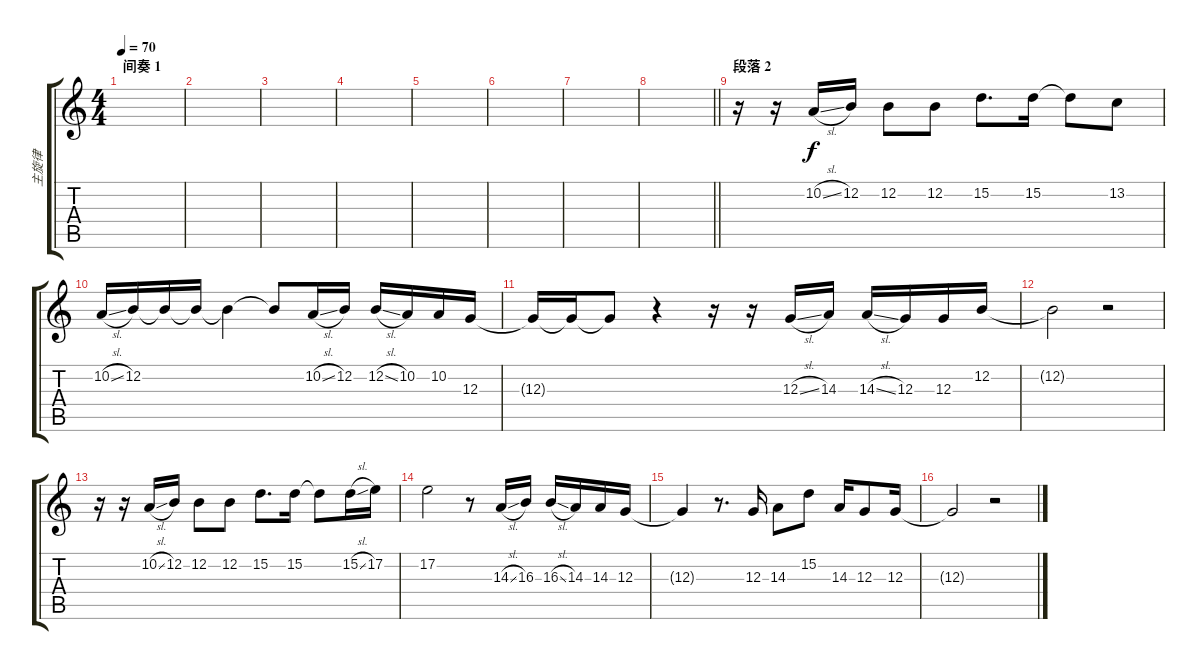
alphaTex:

\track ("主旋律" "主旋律") {instrument voiceoohs}
\staff {score tabs}
\tuning (E4 B3 G3 D3 A2 E2) {hide}
\ts (4 4)
\section ("" "间奏 1")
\tempo 70
\clef g2
\ks c
|
|
|
|
|
|
|
\barLineRight lightlight
|
\section ("" "段落 2")
r.16 r.16 10.2{sl}.16 12.2.16 12.2.8 12.2.8 15.2.8{d} 15.2.16 15.2{t}.8 13.2.8 |
10.2{sl}.16 12.2.16 12.2{t}.16 12.2{t}.16 12.2{t}.4 12.2{t}.8 10.2{sl}.16 12.2.16 12.2{sl}.16 10.2.16 10.2.16 12.3.16 |
12.3{t}.16 12.3{t}.16 12.3{t}.8 r.4 r.16 r.16 12.3{sl}.16 14.3.16 14.3{sl}.16 12.3.16 12.3.16 12.2.16 |
12.2{t}.2 r.2 |
r.16 r.16 10.2{sl}.16 12.2.16 12.2.8 12.2.8 15.2.8{d} 15.2.16 15.2{t}.8 15.2{sl}.16 17.2.16 |
17.2.2 r.8 14.3{sl}.16 16.3.16 16.3{sl}.16 14.3.16 14.3.16 12.3.16 |
12.3{t}.4 r.8{d} 12.3.16 14.3.8 15.2.8 14.3.16 12.3.8 12.3.16 |
12.3{t}.2 r.2
